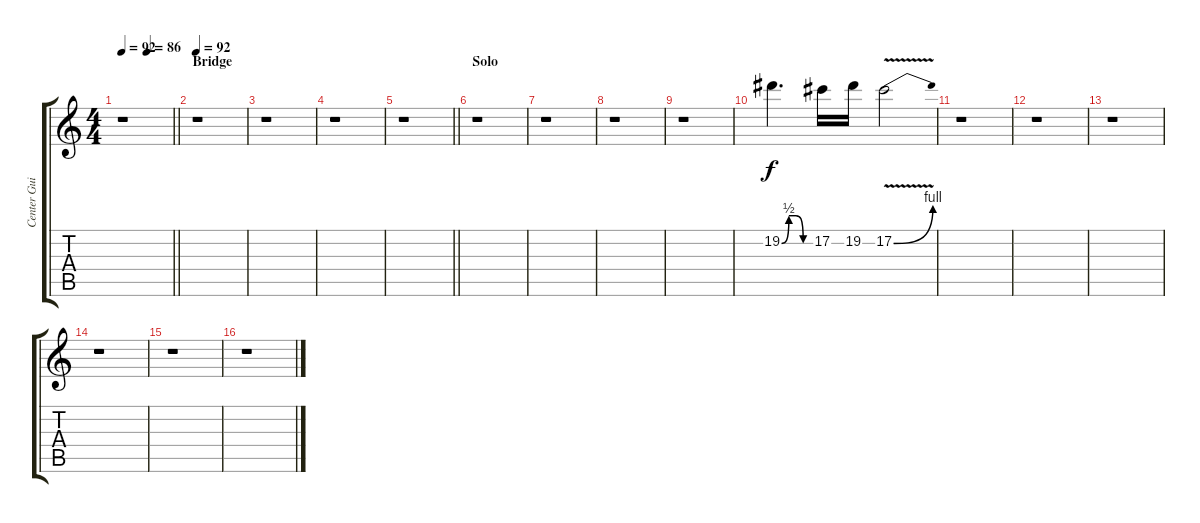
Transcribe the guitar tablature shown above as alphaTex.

\track ("Center Guitar II" "Center Gui") {instrument distortionguitar}
\staff {score tabs}
\tuning (Db4 Ab3 E3 B2 Gb2 B1) {hide}
\ts (4 4)
\tempo 92
\tempo (86 0.5)
\clef g2
\barLineRight lightlight
\ks c
r.1{dy f} |
\section ("" "Bridge")
\tempo 92
r.1 |
r.1 |
r.1 |
\barLineRight lightlight
r.1 |
\section ("" "Solo")
r.1 |
r.1 |
r.1 |
r.1 |
19.2{be (custom 0 0 15 2 30 2 45 0 60 0)}.4{d} 17.2.16 19.2.16 17.2{be (bend 0 0 60 4) v}.2 |
r.1 |
r.1 |
r.1 |
r.1 |
r.1 |
r.1
